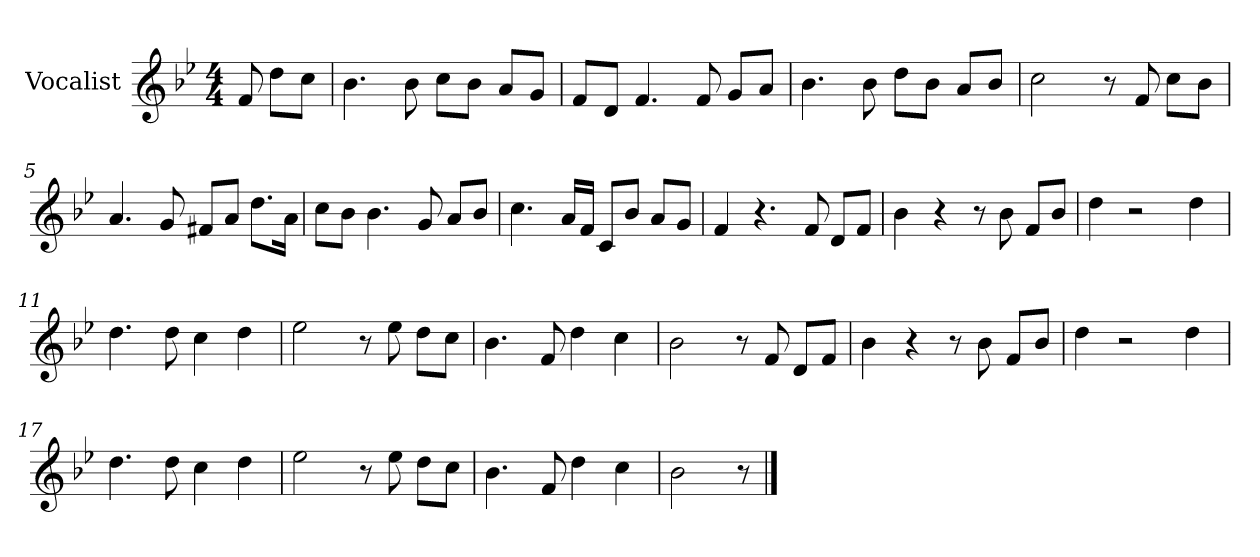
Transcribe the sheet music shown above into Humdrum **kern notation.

**kern
*part1
*staff1
*I"Vocalist
*k[b-e-]
*B-:
*M4/4
=
8f
8ddL
8ccJ
=1
4.b-
8b-
8ccL
8b-J
8aL
8gJ
=2
8fL
8dJ
4.f
8f
8gL
8aJ
=3
4.b-
8b-
8ddL
8b-J
8aL
8b-J
=4
2cc
8r
8f
8ccL
8b-J
=5
4.a
8g
8f#XL
8aJ
8.ddL
16aJk
=6
8ccL
8b-J
4.b-
8g
8aL
8b-J
=7
4.cc
16aLL
16fJJ
8cL
8b-J
8aL
8gJ
=8
4f
4.r
8f
8dL
8fJ
=9
4b-
4r
8r
8b-
8fL
8b-J
=10
4dd
2r
4dd
=11
4.dd
8dd
4cc
4dd
=12
2ee-
8r
8ee-
8ddL
8ccJ
=13
4.b-
8f
4dd
4cc
=14
2b-
8r
8f
8dL
8fJ
=15
4b-
4r
8r
8b-
8fL
8b-J
=16
4dd
2r
4dd
=17
4.dd
8dd
4cc
4dd
=18
2ee-
8r
8ee-
8ddL
8ccJ
=19
4.b-
8f
4dd
4cc
=20
2b-
8r
==
*-
